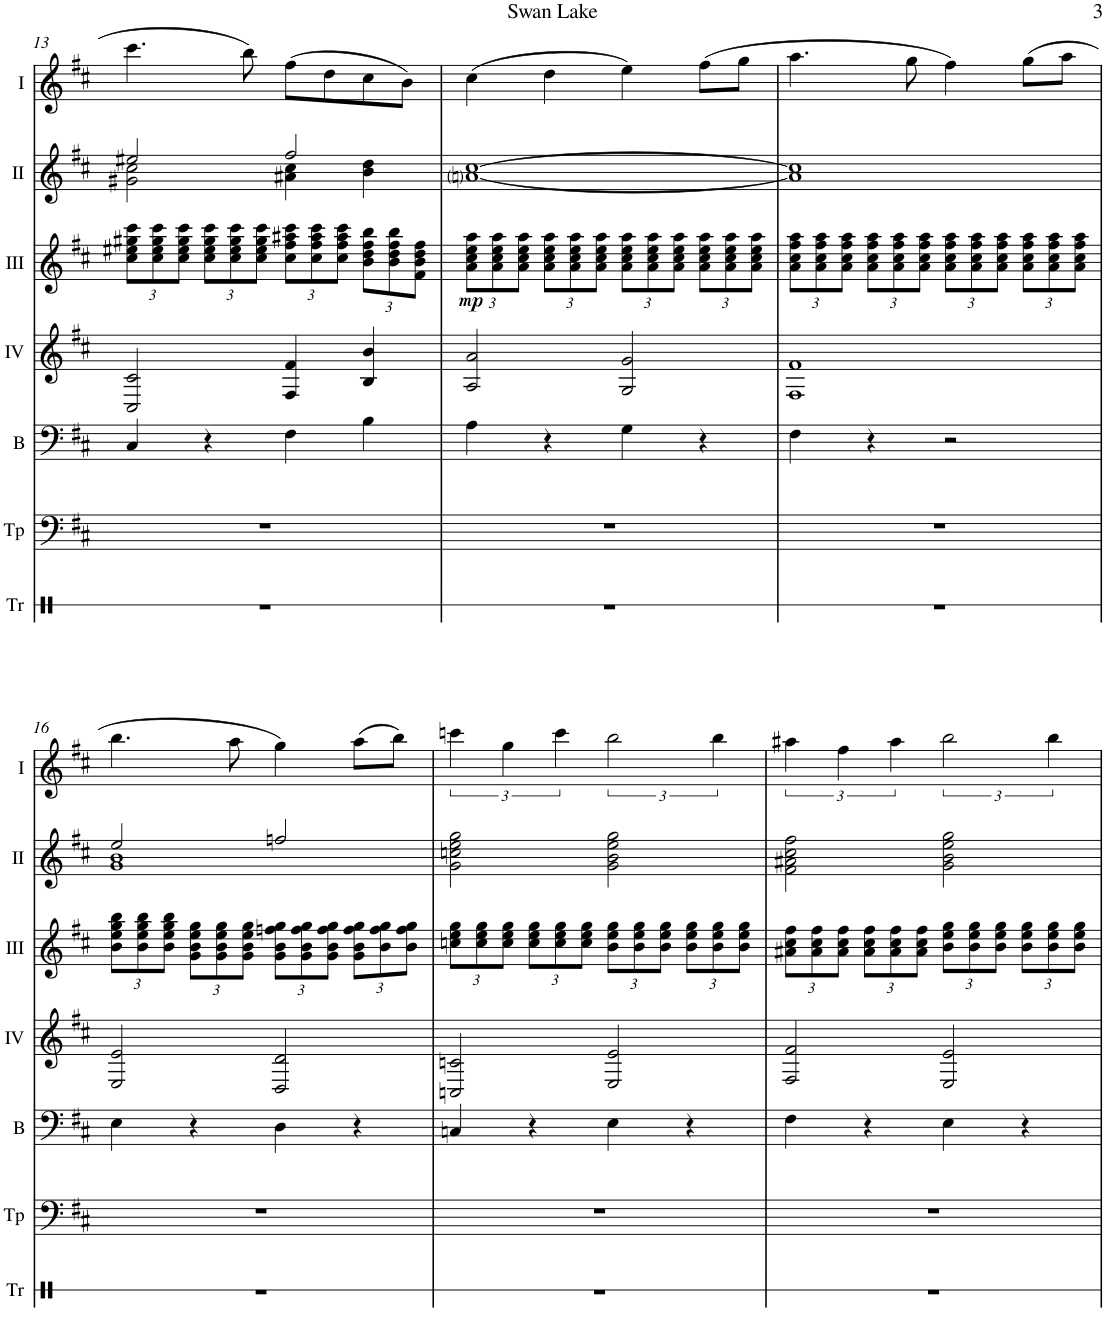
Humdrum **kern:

**kern	**kern	**kern	**kern	**kern	**dynam	**kern	**kern
*part7	*part6	*part5	*part4	*part3	*part3	*part2	*part1
*staff7	*staff6	*staff5	*staff4	*staff3	*staff3	*staff2	*staff1
*I"Triangle	*I"Timp.	*I"Bass	*I"Acc. 4	*I"Acc. 3	*	*I"Acc. 2	*I"Acc. 1
*I'Tr	*I'Tp	*I'B	*	*	*	*	*
!!LO:PB:g=z
*clefX	*clefF4	*clefF4	*clefG2	*clefG2	*	*clefG2	*clefG2
*	*	*Trd7c12	*Trd7c12	*Trd7c12	*	*	*
*k[]	*k[f#c#]	*k[f#c#]	*k[f#c#]	*k[f#c#]	*	*k[f#c#]	*k[f#c#]
*M4/4	*M4/4	*M4/4	*M4/4	*M4/4	*	*M4/4	*M4/4
*met(c)	*met(c)	*met(c)	*met(c)	*met(c)	*	*met(c)	*met(c)
*	*	*	*	*Xbrackettup	*	*	*
=13	=13	=13	=13	=13	=13	=13	=13
*	*	*	*	*	*	*^	*
1r	1r	4C#/	2C#/ 2c#/	12ccc#\ 12eee#X\ 12ggg#X\ 12cccc#\L	.	2e#X/	2G#X\ 2c#\	4.ccc#\
.	.	.	.	12ccc#\ 12eee#\ 12ggg#\ 12cccc#\	.	.	.	.
.	.	.	.	12ccc#\ 12eee#\ 12ggg#\ 12cccc#\J	.	.	.	.
.	.	4r	.	12ccc#\ 12eee#\ 12ggg#\ 12cccc#\L	.	.	.	.
.	.	.	.	12ccc#\ 12eee#\ 12ggg#\ 12cccc#\	.	.	.	.
.	.	.	.	.	.	.	.	8bb\
.	.	.	.	12ccc#\ 12eee#\ 12ggg#\ 12cccc#\J	.	.	.	.
.	.	4F#\	4F#/ 4f#/	12ccc#\ 12fff#\ 12aaa#X\ 12cccc#\L	.	2f#/	4A#X\ 4c#\	(>8ff#\L
.	.	.	.	12ccc#\ 12fff#\ 12aaa#\ 12cccc#\	.	.	.	.
.	.	.	.	.	.	.	.	8dd\
.	.	.	.	12ccc#\ 12fff#\ 12aaa#\ 12cccc#\J	.	.	.	.
.	.	4B\	4B/ 4b/	12bb\ 12ddd\ 12fff#\ 12bbb\L	.	.	4B\ 4d\	8cc#\
.	.	.	.	12bb\ 12ddd\ 12fff#\ 12bbb\	.	.	.	.
.	.	.	.	.	.	.	.	8b\J)
.	.	.	.	12ff#\ 12bb\ 12ddd\ 12fff#\J	.	.	.	.
*	*	*	*	*	*	*v	*v	*
=14	=14	=14	=14	=14	=14	=14	=14
!	!	!	!	!	!LO:DY:b	!	!
1r	1r	4A\	2A/ 2a/	12aa\ 12ccc#\ 12eee\ 12aaa\L	mp	[1Ani [1c#	(>4cc#\
.	.	.	.	12aa\ 12ccc#\ 12eee\ 12aaa\	.	.	.
.	.	.	.	12aa\ 12ccc#\ 12eee\ 12aaa\J	.	.	.
.	.	4r	.	12aa\ 12ccc#\ 12eee\ 12aaa\L	.	.	4dd\
.	.	.	.	12aa\ 12ccc#\ 12eee\ 12aaa\	.	.	.
.	.	.	.	12aa\ 12ccc#\ 12eee\ 12aaa\J	.	.	.
.	.	4G\	2G/ 2g/	12aa\ 12ccc#\ 12eee\ 12aaa\L	.	.	4ee\)
.	.	.	.	12aa\ 12ccc#\ 12eee\ 12aaa\	.	.	.
.	.	.	.	12aa\ 12ccc#\ 12eee\ 12aaa\J	.	.	.
.	.	4r	.	12aa\ 12ccc#\ 12eee\ 12aaa\L	.	.	(>8ff#\L
.	.	.	.	12aa\ 12ccc#\ 12eee\ 12aaa\	.	.	.
.	.	.	.	.	.	.	8gg\J
.	.	.	.	12aa\ 12ccc#\ 12eee\ 12aaa\J	.	.	.
=15	=15	=15	=15	=15	=15	=15	=15
1r	1r	4F#\	1F# 1f#	12aa\ 12ccc#\ 12fff#\ 12aaa\L	.	1A] 1c#]	4.aa\
.	.	.	.	12aa\ 12ccc#\ 12fff#\ 12aaa\	.	.	.
.	.	.	.	12aa\ 12ccc#\ 12fff#\ 12aaa\J	.	.	.
.	.	4r	.	12aa\ 12ccc#\ 12fff#\ 12aaa\L	.	.	.
.	.	.	.	12aa\ 12ccc#\ 12fff#\ 12aaa\	.	.	.
.	.	.	.	.	.	.	8gg\
.	.	.	.	12aa\ 12ccc#\ 12fff#\ 12aaa\J	.	.	.
.	.	2r	.	12aa\ 12ccc#\ 12fff#\ 12aaa\L	.	.	4ff#\)
.	.	.	.	12aa\ 12ccc#\ 12fff#\ 12aaa\	.	.	.
.	.	.	.	12aa\ 12ccc#\ 12fff#\ 12aaa\J	.	.	.
.	.	.	.	12aa\ 12ccc#\ 12fff#\ 12aaa\L	.	.	(>8gg\L
.	.	.	.	12aa\ 12ccc#\ 12fff#\ 12aaa\	.	.	.
.	.	.	.	.	.	.	8aa\J
.	.	.	.	12aa\ 12ccc#\ 12fff#\ 12aaa\J	.	.	.
!!LO:LB:g=z
=16	=16	=16	=16	=16	=16	=16	=16
*	*	*	*	*	*	*^	*
1r	1r	4E\	2E/ 2e/	12bb\ 12eee\ 12ggg\ 12bbb\L	.	2e/	1G 1B	4.bb\
.	.	.	.	12bb\ 12eee\ 12ggg\ 12bbb\	.	.	.	.
.	.	.	.	12bb\ 12eee\ 12ggg\ 12bbb\J	.	.	.	.
.	.	4r	.	12gg\ 12bb\ 12eee\ 12ggg\L	.	.	.	.
.	.	.	.	12gg\ 12bb\ 12eee\ 12ggg\	.	.	.	.
.	.	.	.	.	.	.	.	8aa\
.	.	.	.	12gg\ 12bb\ 12eee\ 12ggg\J	.	.	.	.
.	.	4D\	2D/ 2d/	12gg\ 12bb\ 12fffn\ 12ggg\L	.	2fn/	.	4gg\)
.	.	.	.	12gg\ 12bb\ 12fff\ 12ggg\	.	.	.	.
.	.	.	.	12gg\ 12bb\ 12fff\ 12ggg\J	.	.	.	.
.	.	4r	.	12gg\ 12bb\ 12fff\ 12ggg\L	.	.	.	(>8aa\L
.	.	.	.	12bb\ 12fff\ 12ggg\	.	.	.	.
.	.	.	.	.	.	.	.	8bb\J)
.	.	.	.	12bb\ 12fff\ 12ggg\J	.	.	.	.
*	*	*	*	*	*	*v	*v	*
=17	=17	=17	=17	=17	=17	=17	=17
1r	1r	4Cn/	2Cn/ 2cn/	12cccn\ 12eee\ 12ggg\L	.	2G\ 2cn\ 2e\ 2g\	6cccn\
.	.	.	.	12ccc\ 12eee\ 12ggg\	.	.	.
.	.	.	.	12ccc\ 12eee\ 12ggg\J	.	.	6gg\
.	.	4r	.	12ccc\ 12eee\ 12ggg\L	.	.	.
.	.	.	.	12ccc\ 12eee\ 12ggg\	.	.	6ccc\
.	.	.	.	12ccc\ 12eee\ 12ggg\J	.	.	.
.	.	4E\	2E/ 2e/	12bb\ 12eee\ 12ggg\L	.	2G\ 2B\ 2e\ 2g\	3bb\
.	.	.	.	12bb\ 12eee\ 12ggg\	.	.	.
.	.	.	.	12bb\ 12eee\ 12ggg\J	.	.	.
.	.	4r	.	12bb\ 12eee\ 12ggg\L	.	.	.
.	.	.	.	12bb\ 12eee\ 12ggg\	.	.	6bb\
.	.	.	.	12bb\ 12eee\ 12ggg\J	.	.	.
=18	=18	=18	=18	=18	=18	=18	=18
1r	1r	4F#\	2F#/ 2f#/	12aa#X\ 12ccc#\ 12fff#\L	.	2F#\ 2A#X\ 2c#\ 2f#\	6aa#X\
.	.	.	.	12aa#\ 12ccc#\ 12fff#\	.	.	.
.	.	.	.	12aa#\ 12ccc#\ 12fff#\J	.	.	6ff#\
.	.	4r	.	12aa#\ 12ccc#\ 12fff#\L	.	.	.
.	.	.	.	12aa#\ 12ccc#\ 12fff#\	.	.	6aa#\
.	.	.	.	12aa#\ 12ccc#\ 12fff#\J	.	.	.
.	.	4E\	2E/ 2e/	12bb\ 12eee\ 12ggg\L	.	2G\ 2B\ 2e\ 2g\	3bb\
.	.	.	.	12bb\ 12eee\ 12ggg\	.	.	.
.	.	.	.	12bb\ 12eee\ 12ggg\J	.	.	.
.	.	4r	.	12bb\ 12eee\ 12ggg\L	.	.	.
.	.	.	.	12bb\ 12eee\ 12ggg\	.	.	6bb\
.	.	.	.	12bb\ 12eee\ 12ggg\J	.	.	.
=	=	=	=	=	=	=	=
*-	*-	*-	*-	*-	*-	*-	*-
